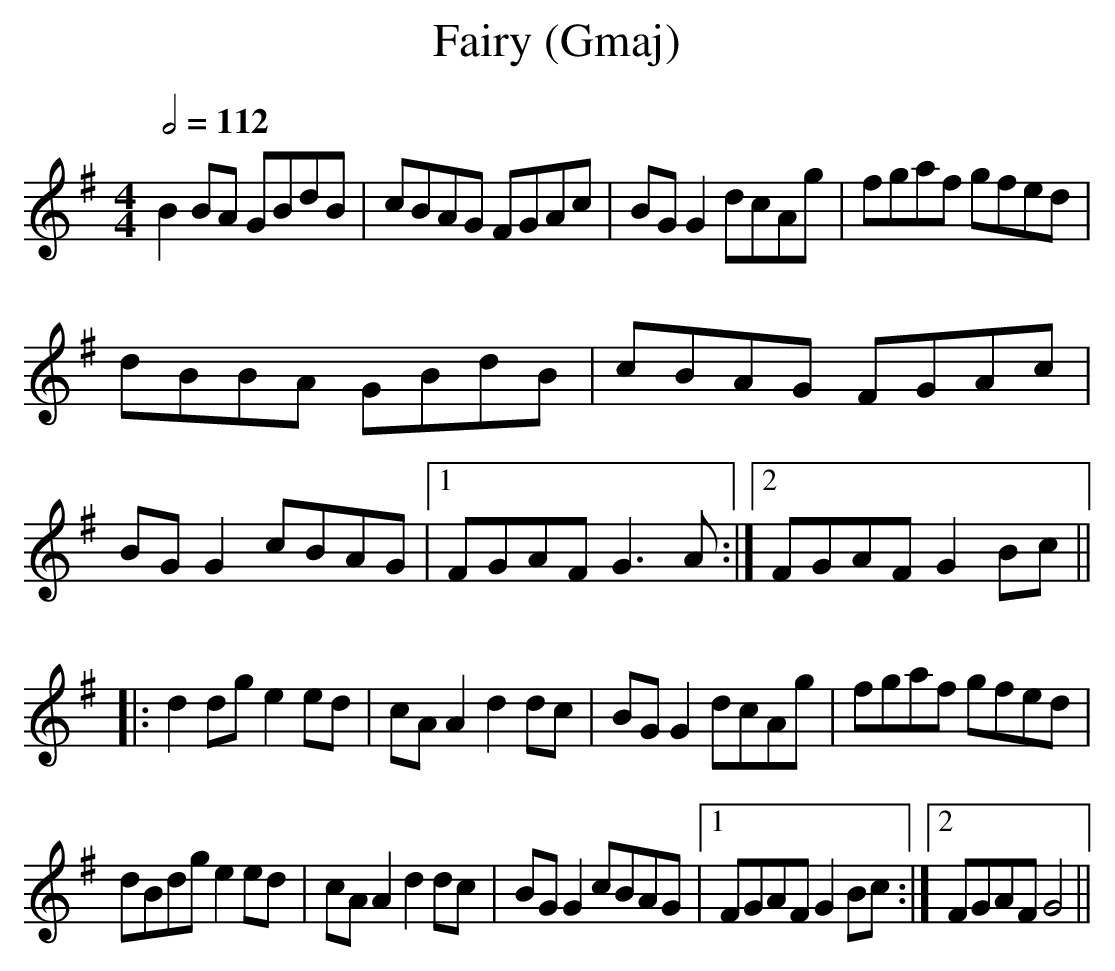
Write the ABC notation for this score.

X:1
T:Fairy (Gmaj)
Q:1/2=112
M:4/4
L:1/8
K:Gmaj
B2BA GBdB|cBAG FGAc|BGG2 dcAg|fgaf gfed|
dBBA GBdB|cBAG FGAc|BGG2 cBAG|1FGAF G3A:|2FGAF G2Bc||
|:d2dg e2ed|cAA2 d2dc|BGG2 dcAg|fgaf gfed|
dBdg e2ed|cAA2 d2dc|BGG2 cBAG|1FGAF G2Bc:|2FGAF G4||
